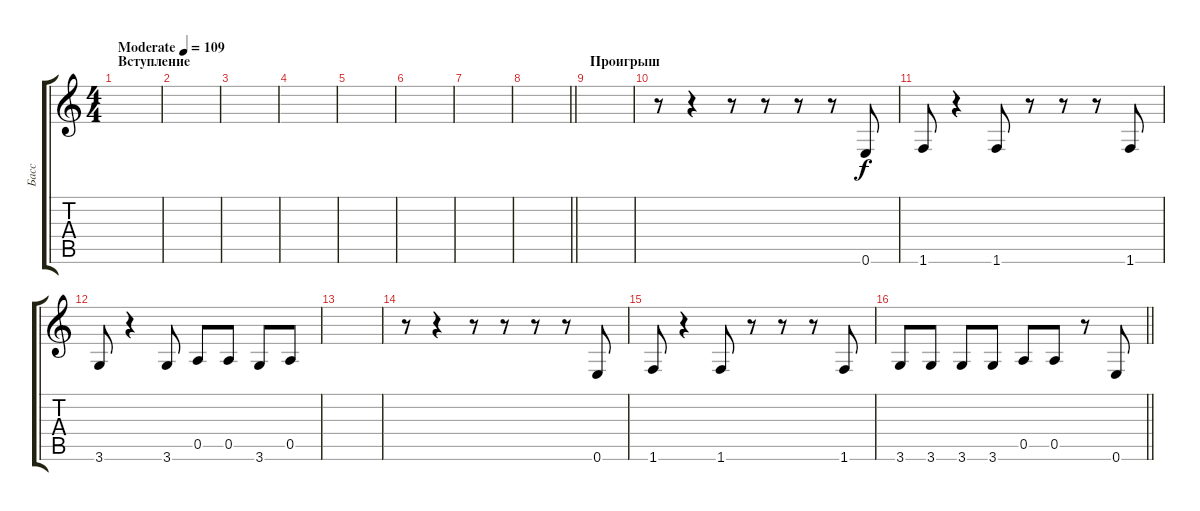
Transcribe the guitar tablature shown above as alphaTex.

\track ("Басс" "Басс") {instrument electricbassfinger}
\staff {score tabs}
\tuning (E4 B3 G3 D3 A2 E2) {hide}
\ts (4 4)
\section ("" "Вступление ")
\tempo (109 "Moderate")
\clef g2
\ks c
|
|
|
|
|
|
|
\barLineRight lightlight
|
\section ("" "Проигрыш")
|
r.8 r.4 r.8 r.8 r.8 r.8 0.6.8 |
1.6.8 r.4 1.6.8 r.8 r.8 r.8 1.6.8 |
3.6.8 r.4 3.6.8 0.5.8 0.5.8 3.6.8 0.5.8 |
|
r.8 r.4 r.8 r.8 r.8 r.8 0.6.8 |
1.6.8 r.4 1.6.8 r.8 r.8 r.8 1.6.8 |
\barLineRight lightlight
3.6.8 3.6.8 3.6.8 3.6.8 0.5.8 0.5.8 r.8 0.6.8
